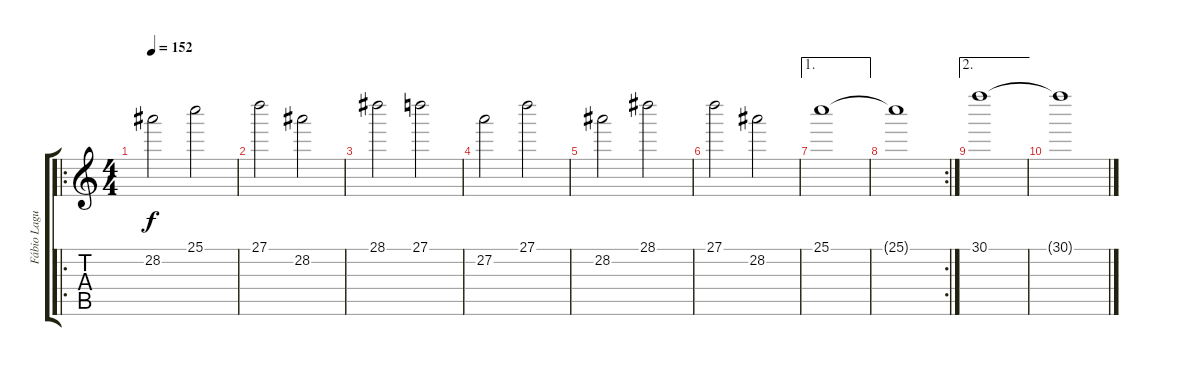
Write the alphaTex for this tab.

\track ("Fábio Laguna" "Fábio Lagu") {instrument stringensemble1}
\staff {score tabs}
\tuning (B4 Gb4 D4 A3 E3 B2) {hide}
\ro
\ts (4 4)
\tempo 152
\clef g2
\ks c
28.2.2{dy f instrument stringensemble1} 25.1.2 |
27.1.2 28.2.2 |
28.1.2 27.1.2 |
27.2.2 27.1.2 |
28.2.2 28.1.2 |
27.1.2 28.2.2 |
\ae 1
25.1.1 |
\rc 2
25.1{t}.1 |
\ae 2
30.1.1 |
30.1{t}.1
